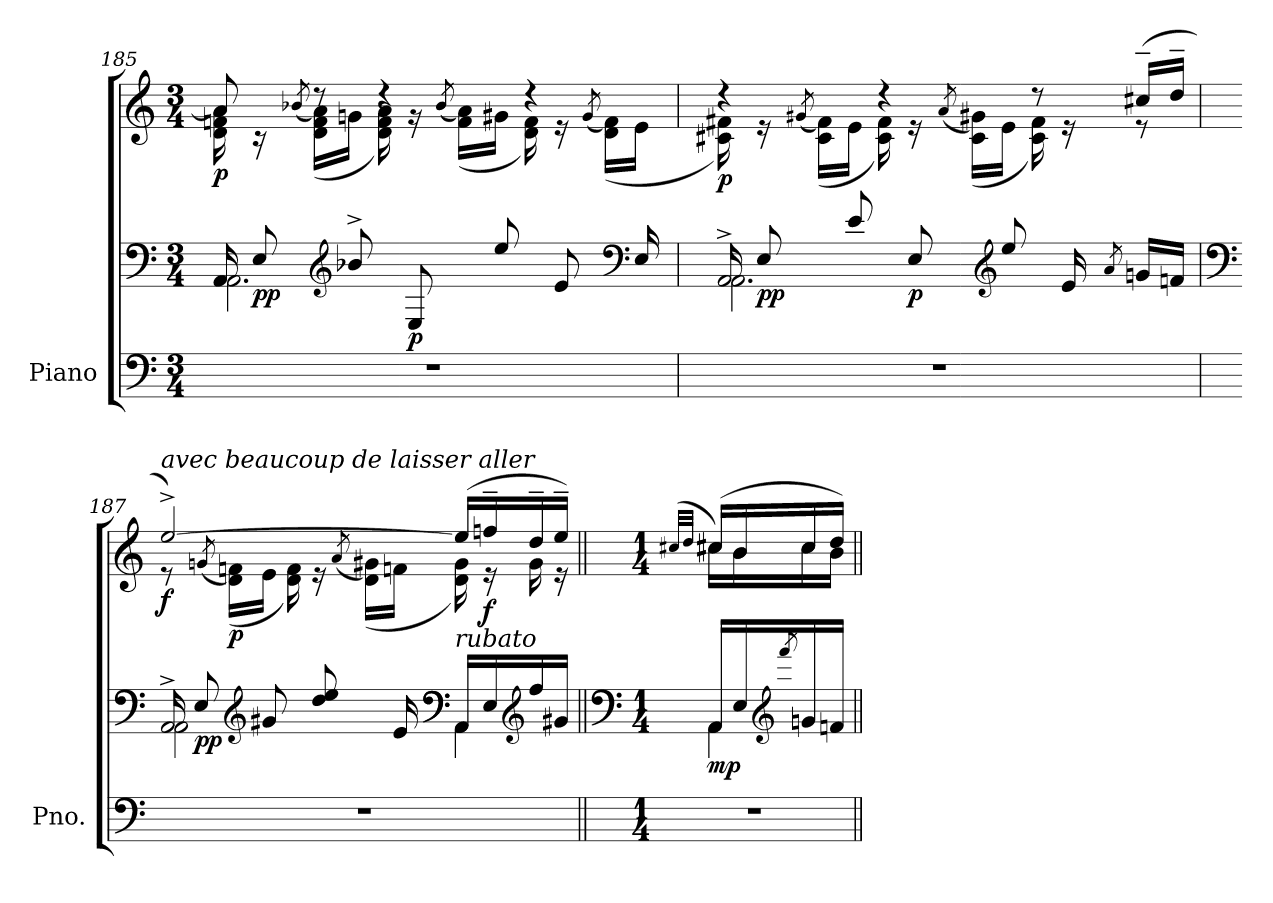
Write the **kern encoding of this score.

**kern	**kern	**kern	**dynam
*part1	*part1	*part1	*part1
*staff3	*staff2	*staff1	*staff1/2/3
*I"Piano	*	*	*
*I'Pno.	*	*	*
*clefF4	*clefF4	*clefG2	*
*k[]	*k[]	*k[]	*
*M3/4	*M3/4	*M3/4	*
=185	=185	=185	=185
!	!LO:N:head=open	!	!LO:DY:b
*	*^	*^	*
2.r	16AA/	2.AA\	8a/]	16d\ 16fn\ 16a\	p
!	!	!	!	!	!LO:DY:b=2
.	8E/	.	.	16r	pp
.	.	.	.	(<8qb-X/	.
.	.	.	8rdd	(>16d\ 16f\ 16a\LL)	.
*	*clefG2	*	*	*	*
.	8b-X^/	.	.	16gn\JJ	.
.	.	.	4rdd	16d\ 16f\ 16a\)	.
!	!	!	!	!	!LO:DY:b=2
.	8E/	.	.	16r	p
.	.	.	.	(<8qb-/	.
.	.	.	.	(>16f\ 16a\LL)	.
.	8ee/	.	.	16g#X\JJ	.
.	.	.	4rdd	16d\ 16f\)	.
.	8e/	.	.	16r	.
.	.	.	.	(<8qg#/	.
.	.	.	.	(>16d\ 16f\LL)	.
*	*clefF4	*	*	*	*
.	16E/	.	.	16e\JJ	.
!!LO:LB:g=z	!!
=186	=186	=186	=186	=186	=186
!	!LO:N:head=open	!	!	!	!LO:DY:b
2.r	16AA^/	2.AA\	4rdd	16c#X\ 16f#X\)	p
!	!	!	!	!	!LO:DY:b=2
.	8E/	.	.	16r	pp
.	.	.	.	(<8qg#X/	.
.	.	.	.	(>16c#\ 16f#\LL)	.
.	8e/	.	.	16e\JJ	.
.	.	.	4rdd	16c#\ 16f#\)	.
!	!	!	!	!	!LO:DY:b=2
.	8E/	.	.	16r	p
.	.	.	.	(<8qa/	.
.	.	.	.	(>16c#\ 16g#\LL)	.
*	*clefG2	*	*	*	*
.	8ee/	.	.	16e\JJ	.
.	.	.	8rdd	16c#\ 16f#\)	.
.	16e/	.	.	16r	.
.	8qa/	.	.	.	.
!	!	!	!	!	!LO:DY:b=2
!	!	!	!	!	!LO:DY:n=1:b
.	16gn/LL	.	(>16cc#X~/LL	8r	sf sf
.	16fn/JJ	.	16dd~/JJ	.	.
=187	=187	=187	=187	=187	=187
*	*clefF4	*	*	*	*
!	!	!	!LO:TX:a:i:t=avec beaucoup de laisser aller	!	!
!	!LO:N:head=open	!	!	!	!LO:DY:b
2.r	16AA^/	2AA\	[2ee^/)	8r	f
!	!	!	!	!	!LO:DY:b=2
.	8E/	.	.	.	pp
.	.	.	.	(<8qgn/	.
!	!	!	!	!	!LO:DY:b
.	.	.	.	(>16d\ 16fn\LL)	p
*	*clefG2	*	*	*	*
.	8g#X/	.	.	16e\JJ	.
.	.	.	.	16d\ 16f\)	.
.	8dd/ 8ee/	.	.	16r	.
.	.	.	.	(<8qa/	.
.	.	.	.	(>16d\ 16g#X\LL)	.
.	16e/	.	.	16fn\JJ	.
*	*clefF4	*	*	*	*
!	!LO:TX:a:i:t=rubato	!	!	!	!
.	16AA/LL	4AA\	(>16ee/LL]	16d\ 16g#\)	.
!	!	!	!	!	!LO:DY:b
.	16E/	.	16ffn~/	16r	f
*	*clefG2	*	*	*	*
.	16ff/	.	16dd~/	16g#\	.
.	16g#X/JJ	.	16ee~/JJ)	16r	.
=188||	=188||	=188||	=188||	=188||	=188||
*	*clefF4	*	*	*	*
*M1/4	*M1/4	*	*M1/4	*	*
.	.	.	(<32qcc#X/LLL	.	.
.	.	.	32qdd/JJJ	.	.
!	!	!	!	!	!LO:DY:b=2
4r	16AA/LL	4AA\	(>16cc#/LL)	16cc#\LL	mp
.	16E/	.	16b/	16b\	.
.	8qa/	.	.	.	.
*	*clefG2	*	*	*	*
.	16gn/	.	16cc#/	16cc#\	.
.	16fn/JJ	.	16dd/JJ)	16b\JJ	.
*	*v	*v	*	*	*
*	*	*v	*v	*
=||	=||	=||	=||
*-	*-	*-	*-
